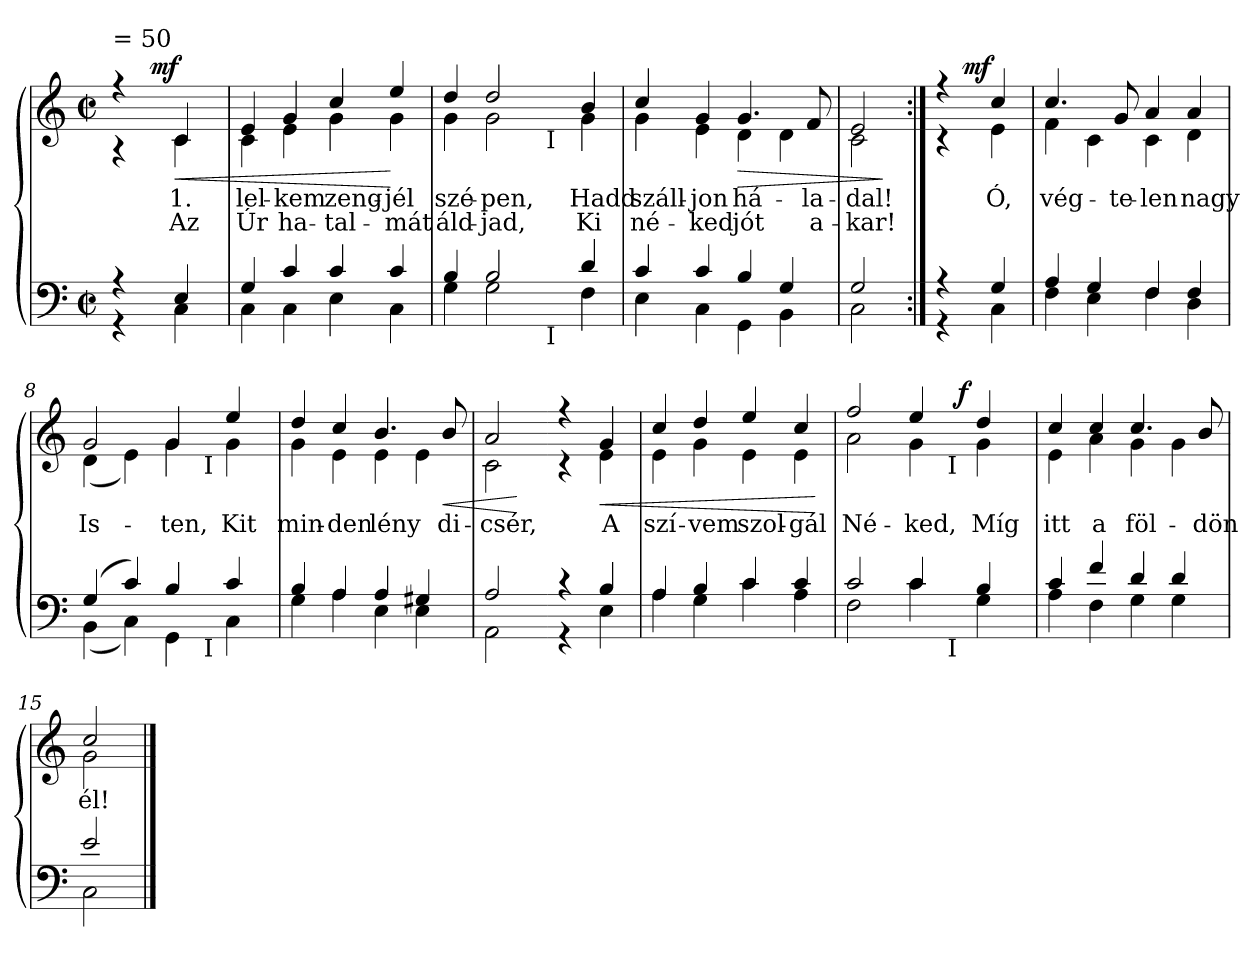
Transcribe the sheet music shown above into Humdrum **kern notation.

**kern	**kern	**text	**text	**dynam
*part2	*part1	*part1	*part1	*part1
*staff2	*staff1	*staff1	*staff1	*staff1
*clefF4	*clefG2	*	*	*
*k[]	*k[]	*	*	*
*C:	*C:	*	*	*
*M2/2	*M2/2	*	*	*
*met(c|)	*met(c|)	*	*	*
=1	=1	=1	=1	=1
*^	*^	*	*	*
*	*	*	*^	*	*	*
!	!	!LO:TX:a:t== 50	!	!	!	!	!
4r	4r	4r	4r	8ryy	.	.	.
.	.	.	.	32ryy	.	.	.
!	!	!	!	!	!	!	!LO:DY:a
.	.	.	.	4ryy	.	.	mf
!	!	!	!	!	!LO:LY:b	!LO:LY:b	!LO:HP:b
4E/	4C\	4c/	4c\	.	1.	Az	<
.	.	.	.	16.ryy	.	.	.
*	*	*v	*v	*v	*	*	*
=2	=2	=2	=2	=2	=2
*	*	*^	*	*	*
*	*	*	*^	*	*	*
!	!	!	!	!	!LO:LY:b	!LO:LY:b	!
*	*	*	*v	*v	*	*	*
4G/	4C\	4e/	4c\	lel-	Úr	.
!	!	!	!	!LO:LY:b	!LO:LY:b	!
4c/	4C\	4g/	4e\	-kem	ha-	.
!	!	!	!	!LO:LY:b	!LO:LY:b	!
4c/	4E\	4cc/	4g\	zeng-	-tal-	.
!	!	!	!	!LO:LY:b	!LO:LY:b	!
4c/	4C\	4ee/	4g\	-jél	-mát	[
*	*	*v	*v	*	*	*
=3	=3	=3	=3	=3	=3
*	*	*^	*	*	*
!	!	!	!	!LO:LY:b	!LO:LY:b	!
*	*^	*	*^	*	*	*
4B/	4G\	2ryy	4dd/	4g\	2ryy	szé-	áld-	.
!	!	!	!	!	!	!LO:LY:b	!LO:LY:b	!
2B/	2G\	.	2dd/	2g\	.	-pen,	-jad,	.
.	.	16ryy	.	.	16ryy	.	.	.
!	!	!	!	!	!LO:TX:b:t=I	!	!	!
!	!	!LO:TX:b:t=I	!	!	!	!	!	!
.	.	4..ryy	.	.	4..ryy	.	.	.
!	!	!	!	!	!	!LO:LY:b	!LO:LY:b	!
4d/	4F\	.	4b/	4g\	.	Hadd	Ki	.
*	*v	*v	*	*	*	*	*	*
*	*	*v	*v	*v	*	*	*
=4	=4	=4	=4	=4	=4
*	*^	*^	*	*	*
*	*	*	*	*^	*	*	*
!	!	!	!	!	!	!LO:LY:b	!LO:LY:b	!
*	*v	*v	*	*	*	*	*	*
*	*	*	*v	*v	*	*	*
4c/	4E\	4cc/	4g\	száll-	né-	.
!	!	!	!	!LO:LY:b	!LO:LY:b	!
4c/	4C\	4g/	4e\	-jon	-ked	.
!	!	!	!	!LO:LY:b	!LO:LY:b	!LO:HP:b
4B/	4GG\	4.g/	4d\	há-	jót	>
4G/	4BB\	.	4d\	.	.	.
!	!	!	!	!LO:LY:b	!LO:LY:b	!
.	.	8f/	.	-la-	a-	.
=5	=5	=5	=5	=5	=5	=5
!	!	!	!	!LO:LY:b	!LO:LY:b	!
2G/	2C\	2e/	2c\	-dal!	-kar!	.
*v	*v	*	*	*	*	*
*	*v	*v	*	*	*
.	.	.	.	]
!!LO:LB:g=z
=6:|!	=6:|!	=6:|!	=6:|!	=6:|!
*^	*^	*	*	*
*	*	*	*^	*	*	*
4r	4r	4r	4r	8ryy	.	.	.
!	!	!	!	!	!	!	!LO:DY:a
.	.	.	.	4.ryy	.	.	mf
!	!	!	!	!	!LO:LY:b	!	!
4G/	4C\	4cc/	4e\	.	Ó,	.	.
*	*	*v	*v	*v	*	*	*
=7	=7	=7	=7	=7	=7
*	*	*^	*	*	*
*	*	*	*^	*	*	*
!	!	!	!	!	!LO:LY:b	!	!
*	*	*	*v	*v	*	*	*
4A/	4F\	4.cc/	4f\	vég-	.	.
4G/	4E\	.	4c\	.	.	.
!	!	!	!	!LO:LY:b	!	!
.	.	8g/	.	-te-	.	.
!	!	!	!	!LO:LY:b	!	!
4F/	4F\	4a/	4c\	-len	.	.
!	!	!	!	!LO:LY:b	!	!
4F/	4D\	4a/	4d\	nagy	.	.
*	*	*v	*v	*	*	*
=8	=8	=8	=8	=8	=8
*	*	*^	*	*	*
!	!	!	!	!LO:LY:b	!	!
*	*^	*	*^	*	*	*
(>4G/	(<4BB\	2ryy	2g/	(<4d\	2ryy	Is-	.	.
4c/)	4C\)	.	.	4e\)	.	.	.	.
!	!	!	!	!	!	!LO:LY:b	!	!
4B/	4GG\	8ryy	4g/	4g\	8ryy	-ten,	.	.
.	.	32ryy	.	.	32ryy	.	.	.
!	!	!	!	!	!LO:TX:b:t=I	!	!	!
!	!	!LO:TX:b:t=I	!	!	!	!	!	!
.	.	4ryy	.	.	4ryy	.	.	.
!	!	!	!	!	!	!LO:LY:b	!	!
4c/	4C\	.	4ee/	4g\	.	Kit	.	.
.	.	16.ryy	.	.	16.ryy	.	.	.
*	*v	*v	*	*	*	*	*	*
*	*	*v	*v	*v	*	*	*
=9	=9	=9	=9	=9	=9
*	*^	*^	*	*	*
*	*	*	*	*^	*	*	*
!	!	!	!	!	!	!LO:LY:b	!	!
*	*v	*v	*	*	*	*	*	*
*	*	*	*v	*v	*	*	*
4B/	4G\	4dd/	4g\	min-	.	.
!	!	!	!	!LO:LY:b	!	!
4A/	4A\	4cc/	4e\	-den	.	.
!	!	!	!	!LO:LY:b	!	!
4A/	4E\	4.b/	4e\	lény	.	.
4G#X/	4E\	.	4e\	.	.	.
!	!	!	!	!LO:LY:b	!	!LO:HP:b
.	.	8b/	.	di-	.	<
=10	=10	=10	=10	=10	=10	=10
!	!	!	!	!LO:LY:b	!	!
2A/	2AA\	2a/	2c\	-csér,	.	.
*v	*v	*	*	*	*	*
*	*v	*v	*	*	*
.	.	.	.	[
!!LO:LB:g=z
=11-	=11-	=11-	=11-	=11-
*^	*^	*	*	*
4r	4r	4r	4r	.	.	.
!	!	!	!	!LO:LY:b	!	!LO:HP:b
4B/	4E\	4g/	4e\	A	.	<
=12	=12	=12	=12	=12	=12	=12
!	!	!	!	!LO:LY:b	!	!
4A/	4A\	4cc/	4e\	szí-	.	.
!	!	!	!	!LO:LY:b	!	!
4B/	4G\	4dd/	4g\	-vem	.	.
!	!	!	!	!LO:LY:b	!	!
4c/	4c\	4ee/	4e\	szol-	.	.
!	!	!	!	!LO:LY:b	!	!
4c/	4A\	4cc/	4e\	-gál	.	.
*v	*v	*	*	*	*	*
*	*v	*v	*	*	*
.	.	.	.	[
=13	=13	=13	=13	=13
*^	*	*	*	*
!	!	!	!LO:LY:b	!	!
*	*^	*^	*	*	*
*	*	*	*	*^	*	*	*
*	*	*	*	*	*^	*	*	*
2c/	2F\	2ryy	2ff/	2a\	2ryy	2ryy	Né-	.	.
!	!	!	!	!	!	!	!LO:LY:b	!	!
4c/	4c\	8ryy	4ee/	4g\	8.ryy	8ryy	-ked,	.	.
.	.	32ryy	.	.	.	32ryy	.	.	.
!	!	!	!	!	!	!LO:TX:b:t=I	!	!	!
!	!	!LO:TX:b:t=I	!	!	!	!	!	!	!
.	.	4ryy	.	.	.	4ryy	.	.	.
!	!	!	!	!	!	!	!	!	!LO:DY:a
.	.	.	.	.	4ryy	.	.	.	f
!	!	!	!	!	!	!	!LO:LY:b	!	!
4B/	4G\	.	4dd/	4g\	.	.	Míg	.	.
.	.	16.ryy	.	.	.	16.ryy	.	.	.
.	.	.	.	.	16ryy	.	.	.	.
*	*v	*v	*	*	*	*	*	*	*
*	*	*v	*v	*v	*v	*	*	*
=14	=14	=14	=14	=14	=14
*	*^	*^	*	*	*
*	*	*	*	*^	*	*	*
*	*	*	*	*	*^	*	*	*
!	!	!	!	!	!	!	!LO:LY:b	!	!
*	*v	*v	*	*	*	*	*	*	*
*	*	*	*v	*v	*v	*	*	*
4c/	4A\	4cc/	4e\	itt	.	.
!	!	!	!	!LO:LY:b	!	!
4f/	4F\	4cc/	4a\	a	.	.
!	!	!	!	!LO:LY:b	!	!
4d/	4G\	4.cc/	4g\	föl-	.	.
4d/	4G\	.	4g\	.	.	.
!	!	!	!	!LO:LY:b	!	!
.	.	8b/	.	-dön	.	.
=15	=15	=15	=15	=15	=15	=15
!	!	!	!	!LO:LY:b	!	!
2e/	2C\	2cc/	2g\	él!	.	.
*v	*v	*	*	*	*	*
*	*v	*v	*	*	*
==	==	==	==	==
*-	*-	*-	*-	*-
